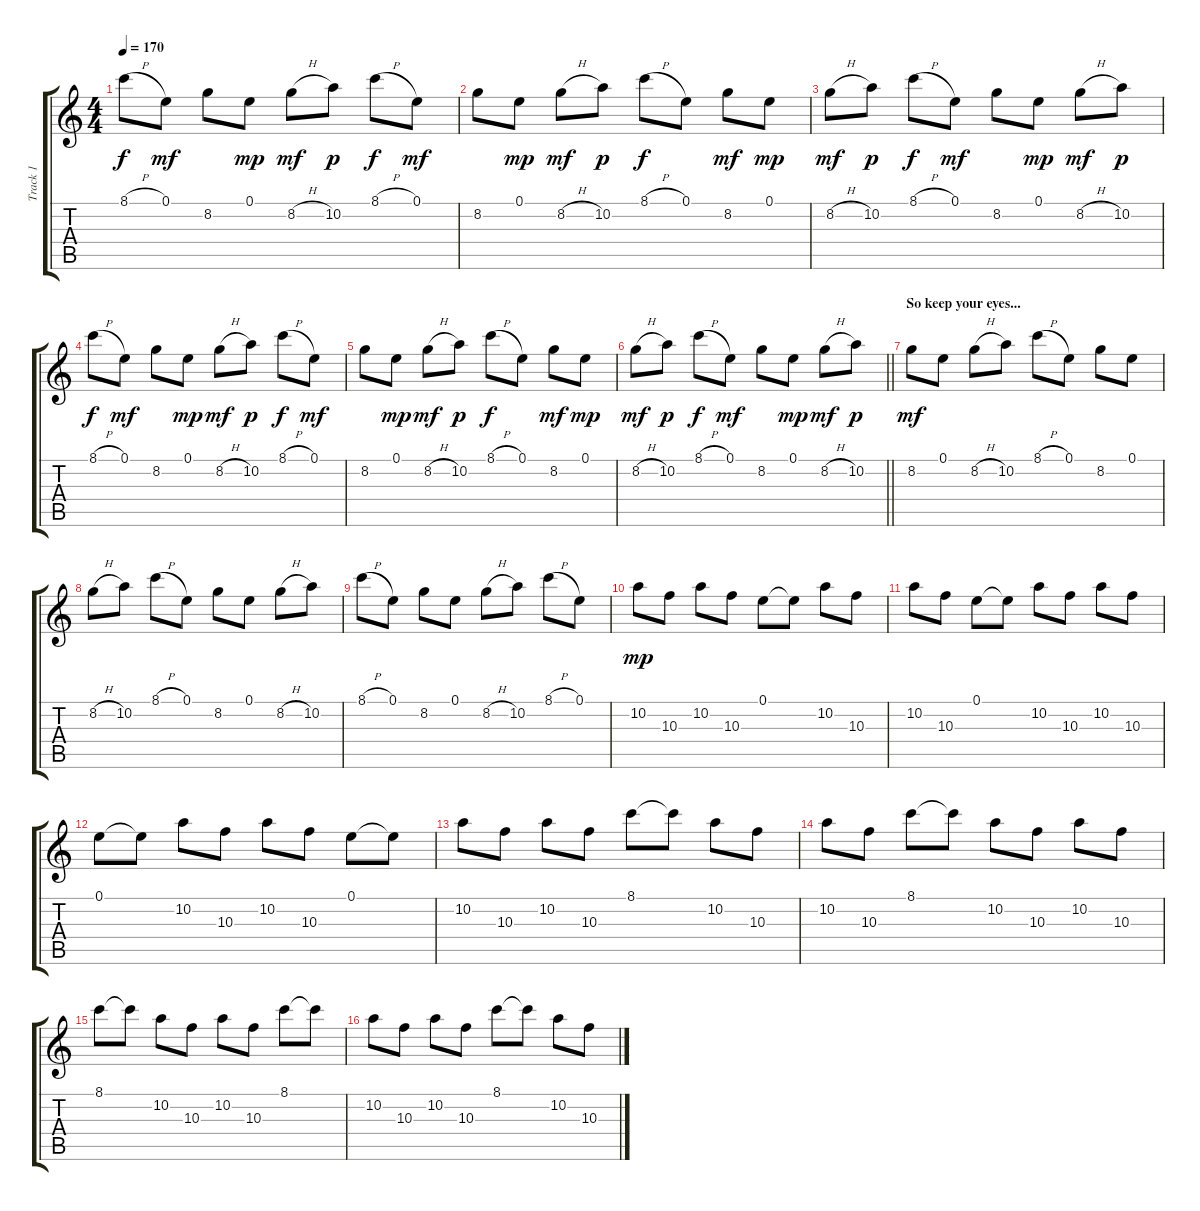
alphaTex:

\track ("Track 1" "Track 1") {instrument acousticguitarsteel}
\staff {score tabs}
\tuning (E4 B3 G3 D3 A2 E2) {hide}
\ts (4 4)
\tempo 170
\clef g2
\ks c
8.1{h}.8{dy f balance 8} 0.1.8{dy mf} 8.2.8 0.1.8{dy mp} 8.2{h}.8{dy mf} 10.2.8{dy p} 8.1{h}.8{dy f} 0.1.8{dy mf} |
8.2.8 0.1.8{dy mp} 8.2{h}.8{dy mf} 10.2.8{dy p} 8.1{h}.8{dy f} 0.1.8 8.2.8{dy mf} 0.1.8{dy mp} |
8.2{h}.8{dy mf} 10.2.8{dy p} 8.1{h}.8{dy f} 0.1.8{dy mf} 8.2.8 0.1.8{dy mp} 8.2{h}.8{dy mf} 10.2.8{dy p} |
8.1{h}.8{dy f} 0.1.8{dy mf} 8.2.8 0.1.8{dy mp} 8.2{h}.8{dy mf} 10.2.8{dy p} 8.1{h}.8{dy f} 0.1.8{dy mf} |
8.2.8 0.1.8{dy mp} 8.2{h}.8{dy mf} 10.2.8{dy p} 8.1{h}.8{dy f} 0.1.8 8.2.8{dy mf} 0.1.8{dy mp} |
\barLineRight lightlight
8.2{h}.8{dy mf} 10.2.8{dy p} 8.1{h}.8{dy f} 0.1.8{dy mf} 8.2.8 0.1.8{dy mp} 8.2{h}.8{dy mf} 10.2.8{dy p} |
\section ("" "So keep your eyes...")
8.2.8{dy mf balance 16} 0.1.8 8.2{h}.8 10.2.8 8.1{h}.8 0.1.8 8.2.8 0.1.8 |
8.2{h}.8 10.2.8 8.1{h}.8 0.1.8 8.2.8 0.1.8 8.2{h}.8 10.2.8 |
8.1{h}.8 0.1.8 8.2.8 0.1.8 8.2{h}.8 10.2.8 8.1{h}.8 0.1.8 |
10.2.8{dy mp} 10.3.8 10.2.8 10.3.8 0.1.8 0.1{t}.8 10.2.8 10.3.8 |
10.2.8 10.3.8 0.1.8 0.1{t}.8 10.2.8 10.3.8 10.2.8 10.3.8 |
0.1.8 0.1{t}.8 10.2.8 10.3.8 10.2.8 10.3.8 0.1.8 0.1{t}.8 |
10.2.8 10.3.8 10.2.8 10.3.8 8.1.8 8.1{t}.8 10.2.8 10.3.8 |
10.2.8 10.3.8 8.1.8 8.1{t}.8 10.2.8 10.3.8 10.2.8 10.3.8 |
8.1.8 8.1{t}.8 10.2.8 10.3.8 10.2.8 10.3.8 8.1.8 8.1{t}.8 |
10.2.8 10.3.8 10.2.8 10.3.8 8.1.8 8.1{t}.8 10.2.8 10.3.8
